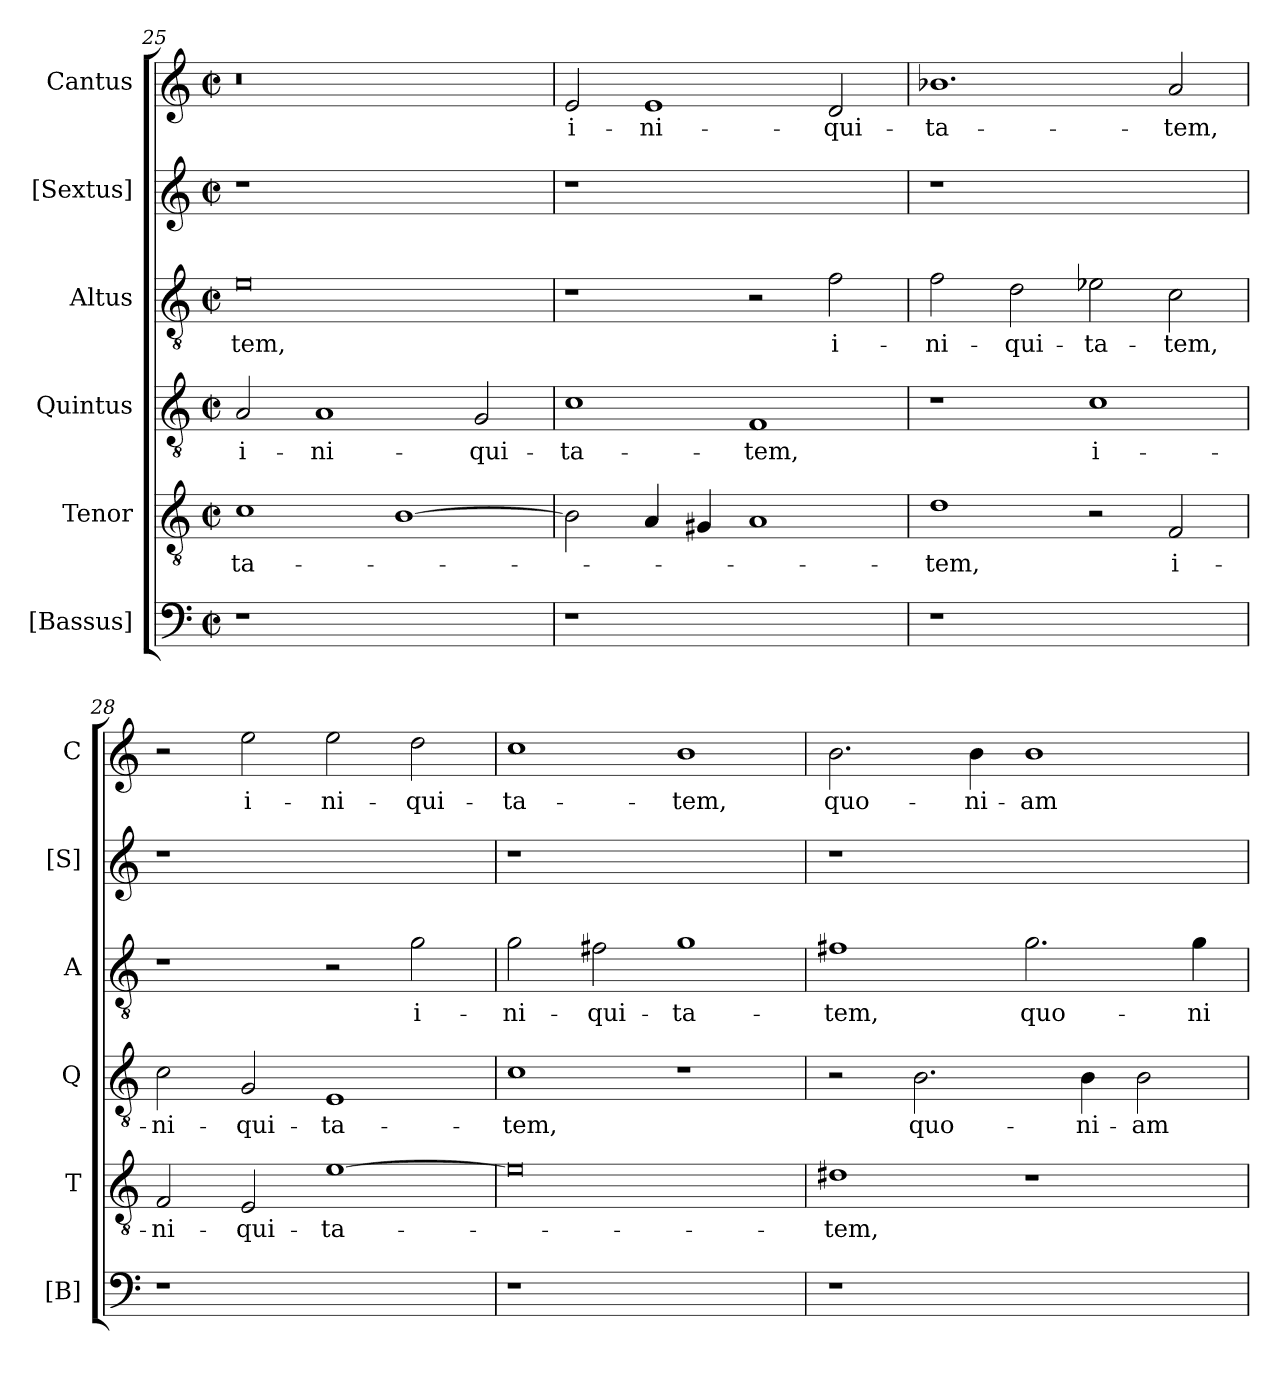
**kern	**kern	**text	**kern	**text	**kern	**text	**kern	**kern	**text
*part6	*part5	*part5	*part4	*part4	*part3	*part3	*part2	*part1	*part1
*staff6	*staff5	*staff5	*staff4	*staff4	*staff3	*staff3	*staff2	*staff1	*staff1
*I"[Bassus]	*I"Tenor	*	*I"Quintus	*	*I"Altus	*	*I"[Sextus]	*I"Cantus	*
*I'[B]	*I'T	*	*I'Q	*	*I'A	*	*I'[S]	*I'C	*
*clefF4	*clefGv2	*	*clefGv2	*	*clefGv2	*	*clefG2	*clefG2	*
*k[]	*k[]	*	*k[]	*	*k[]	*	*k[]	*k[]	*
*C:	*C:	*	*C:	*	*C:	*	*C:	*C:	*
*M2/2	*M2/2	*	*M2/2	*	*M2/2	*	*M2/2	*M2/2	*
*met(c|)	*met(c|)	*	*met(c|)	*	*met(c|)	*	*met(c|)	*met(c|)	*
=25	=25	=25	=25	=25	=25	=25	=25	=25	=25
!	!	!	!	!	!	!	!	!LO:N:vis=0	!
1r	1c\	-ta-	2A/	i-	0e\	-tem,	1r	1r	.
.	.	.	1A/	-ni-	.	.	.	.	.
1ryy	[1B\	.	.	.	.	.	1ryy	1ryy	.
.	.	.	2G/	-qui-	.	.	.	.	.
!!LO:LB:g=z
=26	=26	=26	=26	=26	=26	=26	=26	=26	=26
1r	2B\]	.	1c\	-ta-	1r	.	1r	2e/	i-
.	4A/	.	.	.	.	.	.	1e/	-ni-
.	4G#X/	.	.	.	.	.	.	.	.
1ryy	1A/	.	1F/	-tem,	2r	.	1ryy	.	.
.	.	.	.	.	2f\	i-	.	2d/	-qui-
=27	=27	=27	=27	=27	=27	=27	=27	=27	=27
1r	1d\	-tem,	1r	.	2f\	-ni-	1r	1.b-X\	-ta-
.	.	.	.	.	2d\	-qui-	.	.	.
1ryy	2r	.	1c\	i-	2e-X\	-ta-	1ryy	.	.
.	2F/	i-	.	.	2c\	-tem,	.	2a/	-tem,
=28	=28	=28	=28	=28	=28	=28	=28	=28	=28
1r	2F/	-ni-	2c\	-ni-	1r	.	1r	2r	.
.	2E/	-qui-	2G/	-qui-	.	.	.	2ee\	i-
1ryy	[1e\	-ta-	1E/	-ta-	2r	.	1ryy	2ee\	-ni-
.	.	.	.	.	2g\	i-	.	2dd\	-qui-
=29	=29	=29	=29	=29	=29	=29	=29	=29	=29
1r	0e\]	.	1c\	-tem,	2g\	-ni-	1r	1cc\	-ta-
.	.	.	.	.	2f#X\	-qui-	.	.	.
1ryy	.	.	1r	.	1g\	-ta-	1ryy	1b\	-tem,
=30	=30	=30	=30	=30	=30	=30	=30	=30	=30
1r	1d#X\	-tem,	2r	.	1f#X\	-tem,	1r	2.b\	quo-
.	.	.	2.B\	quo-	.	.	.	.	.
.	.	.	.	.	.	.	.	4b\	-ni-
1ryy	1r	.	.	.	2.g\	quo-	1ryy	1b\	-am
.	.	.	4B\	-ni-	.	.	.	.	.
.	.	.	2B\	-am	.	.	.	.	.
.	.	.	.	.	4g\	-ni-	.	.	.
=	=	=	=	=	=	=	=	=	=
*-	*-	*-	*-	*-	*-	*-	*-	*-	*-
